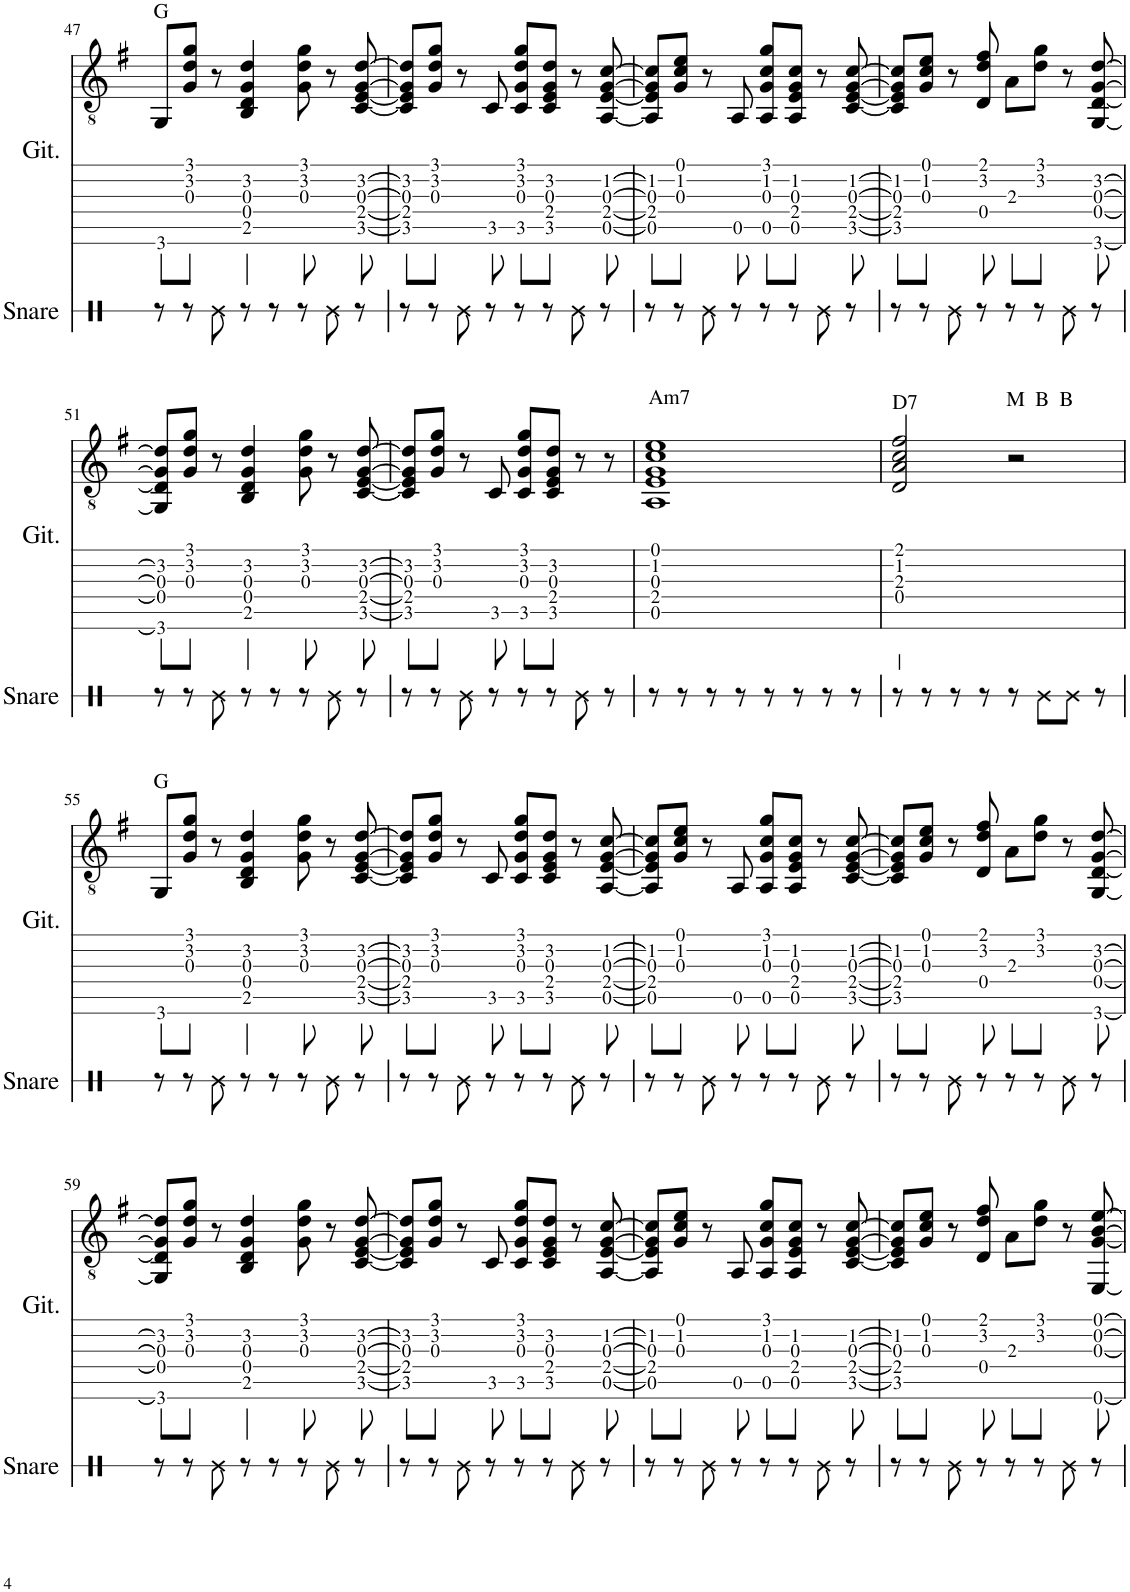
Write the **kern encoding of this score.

**kern	**kern	**kern
*part2	*part1	*part1
*staff3	*staff2	*staff1
*I"Snare	*I"Git.	*
*I'Snare	*I'Git.	*
!!LO:PB:g=z
*clefX	*	*clefGv2
*k[]	*k[f#]	*k[f#]
*M4/4	*M4/4	*M4/4
=47	=47	=47
!	!	!LO:TX:a:t=G
8r	8GG\L	8GG/L
8r	8G\ 8d\ 8g\J	8G/ 8d/ 8g/J
8Re\	8r	8r
8r	4BB\ 4D\ 4G\ 4d\	4BB/ 4D/ 4G/ 4d/
8r	.	.
8r	8G\ 8d\ 8g\	8G\ 8d\ 8g\
8Re\	8r	8r
8r	[8C\ [8E\ [8G\ [8d\	[8C/ [8E/ [8G/ [8d/
=48	=48	=48
8r	8C\] 8E\] 8G\] 8d\]L	8C/] 8E/] 8G/] 8d/]L
8r	8G\ 8d\ 8g\J	8G/ 8d/ 8g/J
8Re\	8r	8r
8r	8C\	8C/
8r	8C\ 8G\ 8d\ 8g\L	8C/ 8G/ 8d/ 8g/L
8r	8C\ 8E\ 8G\ 8d\J	8C/ 8E/ 8G/ 8d/J
8Re\	8r	8r
8r	[8AA\ [8E\ [8G\ [8c\	[8AA/ [8E/ [8G/ [8c/
=49	=49	=49
8r	8AA\] 8E\] 8G\] 8c\]L	8AA/] 8E/] 8G/] 8c/]L
8r	8G\ 8c\ 8e\J	8G/ 8c/ 8e/J
8Re\	8r	8r
8r	8AA\	8AA/
8r	8AA\ 8G\ 8c\ 8g\L	8AA/ 8G/ 8c/ 8g/L
8r	8AA\ 8E\ 8G\ 8c\J	8AA/ 8E/ 8G/ 8c/J
8Re\	8r	8r
8r	[8C\ [8E\ [8G\ [8c\	[8C/ [8E/ [8G/ [8c/
=50	=50	=50
8r	8C\] 8E\] 8G\] 8c\]L	8C/] 8E/] 8G/] 8c/]L
8r	8G\ 8c\ 8e\J	8G/ 8c/ 8e/J
8Re\	8r	8r
8r	8D\ 8d\ 8f#\	8D/ 8d/ 8f#/
8r	8A\L	8A\L
8r	8d\ 8g\J	8d\ 8g\J
8Re\	8r	8r
8r	[8GG\ [8D\ [8G\ [8d\	[8GG/ [8D/ [8G/ [8d/
!!LO:LB:g=z
=51	=51	=51
8r	8GG\] 8D\] 8G\] 8d\]L	8GG/] 8D/] 8G/] 8d/]L
8r	8G\ 8d\ 8g\J	8G/ 8d/ 8g/J
8Re\	8r	8r
8r	4BB\ 4D\ 4G\ 4d\	4BB/ 4D/ 4G/ 4d/
8r	.	.
8r	8G\ 8d\ 8g\	8G\ 8d\ 8g\
8Re\	8r	8r
8r	[8C\ [8E\ [8G\ [8d\	[8C/ [8E/ [8G/ [8d/
=52	=52	=52
8r	8C\] 8E\] 8G\] 8d\]L	8C/] 8E/] 8G/] 8d/]L
8r	8G\ 8d\ 8g\J	8G/ 8d/ 8g/J
8Re\	8r	8r
8r	8C\	8C/
8r	8C\ 8G\ 8d\ 8g\L	8C/ 8G/ 8d/ 8g/L
8r	8C\ 8E\ 8G\ 8d\J	8C/ 8E/ 8G/ 8d/J
8Re\	8r	8r
8r	8r	8r
=53	=53	=53
!	!	!LO:TX:a:t=Am7
8r	1AA 1E 1G 1c 1e	1AA 1E 1G 1c 1e
8r	.	.
8r	.	.
8r	.	.
8r	.	.
8r	.	.
8r	.	.
8r	.	.
=54	=54	=54
!	!	!LO:TX:a:t=D7
*	*	*^
*	*	*	*^
8r	2D\ 2A\ 2c\ 2f#\	2D/ 2A/ 2c/ 2f#/	2ryy	2.ryy
8r	.	.	.	.
8r	.	.	.	.
8r	.	.	.	.
!	!	!LO:TX:a:t=M	!	!
8r	2r	2r	8ryy	.
!	!	!	!LO:TX:a:t=B	!
8Re\L	.	.	4.ryy	.
!	!	!	!	!LO:TX:a:t=B
8Re\J	.	.	.	4ryy
8r	.	.	.	.
!!LO:LB:g=z
=55	=55	=55	=55	=55
!	!	!LO:TX:a:t=G	!	!
*	*	*v	*v	*v
8r	8GG\L	8GG/L
8r	8G\ 8d\ 8g\J	8G/ 8d/ 8g/J
8Re\	8r	8r
8r	4BB\ 4D\ 4G\ 4d\	4BB/ 4D/ 4G/ 4d/
8r	.	.
8r	8G\ 8d\ 8g\	8G\ 8d\ 8g\
8Re\	8r	8r
8r	[8C\ [8E\ [8G\ [8d\	[8C/ [8E/ [8G/ [8d/
=56	=56	=56
8r	8C\] 8E\] 8G\] 8d\]L	8C/] 8E/] 8G/] 8d/]L
8r	8G\ 8d\ 8g\J	8G/ 8d/ 8g/J
8Re\	8r	8r
8r	8C\	8C/
8r	8C\ 8G\ 8d\ 8g\L	8C/ 8G/ 8d/ 8g/L
8r	8C\ 8E\ 8G\ 8d\J	8C/ 8E/ 8G/ 8d/J
8Re\	8r	8r
8r	[8AA\ [8E\ [8G\ [8c\	[8AA/ [8E/ [8G/ [8c/
=57	=57	=57
8r	8AA\] 8E\] 8G\] 8c\]L	8AA/] 8E/] 8G/] 8c/]L
8r	8G\ 8c\ 8e\J	8G/ 8c/ 8e/J
8Re\	8r	8r
8r	8AA\	8AA/
8r	8AA\ 8G\ 8c\ 8g\L	8AA/ 8G/ 8c/ 8g/L
8r	8AA\ 8E\ 8G\ 8c\J	8AA/ 8E/ 8G/ 8c/J
8Re\	8r	8r
8r	[8C\ [8E\ [8G\ [8c\	[8C/ [8E/ [8G/ [8c/
=58	=58	=58
8r	8C\] 8E\] 8G\] 8c\]L	8C/] 8E/] 8G/] 8c/]L
8r	8G\ 8c\ 8e\J	8G/ 8c/ 8e/J
8Re\	8r	8r
8r	8D\ 8d\ 8f#\	8D/ 8d/ 8f#/
8r	8A\L	8A\L
8r	8d\ 8g\J	8d\ 8g\J
8Re\	8r	8r
8r	[8GG\ [8D\ [8G\ [8d\	[8GG/ [8D/ [8G/ [8d/
!!LO:LB:g=z
=59	=59	=59
8r	8GG\] 8D\] 8G\] 8d\]L	8GG/] 8D/] 8G/] 8d/]L
8r	8G\ 8d\ 8g\J	8G/ 8d/ 8g/J
8Re\	8r	8r
8r	4BB\ 4D\ 4G\ 4d\	4BB/ 4D/ 4G/ 4d/
8r	.	.
8r	8G\ 8d\ 8g\	8G\ 8d\ 8g\
8Re\	8r	8r
8r	[8C\ [8E\ [8G\ [8d\	[8C/ [8E/ [8G/ [8d/
=60	=60	=60
8r	8C\] 8E\] 8G\] 8d\]L	8C/] 8E/] 8G/] 8d/]L
8r	8G\ 8d\ 8g\J	8G/ 8d/ 8g/J
8Re\	8r	8r
8r	8C\	8C/
8r	8C\ 8G\ 8d\ 8g\L	8C/ 8G/ 8d/ 8g/L
8r	8C\ 8E\ 8G\ 8d\J	8C/ 8E/ 8G/ 8d/J
8Re\	8r	8r
8r	[8AA\ [8E\ [8G\ [8c\	[8AA/ [8E/ [8G/ [8c/
=61	=61	=61
8r	8AA\] 8E\] 8G\] 8c\]L	8AA/] 8E/] 8G/] 8c/]L
8r	8G\ 8c\ 8e\J	8G/ 8c/ 8e/J
8Re\	8r	8r
8r	8AA\	8AA/
8r	8AA\ 8G\ 8c\ 8g\L	8AA/ 8G/ 8c/ 8g/L
8r	8AA\ 8E\ 8G\ 8c\J	8AA/ 8E/ 8G/ 8c/J
8Re\	8r	8r
8r	[8C\ [8E\ [8G\ [8c\	[8C/ [8E/ [8G/ [8c/
=62	=62	=62
8r	8C\] 8E\] 8G\] 8c\]L	8C/] 8E/] 8G/] 8c/]L
8r	8G\ 8c\ 8e\J	8G/ 8c/ 8e/J
8Re\	8r	8r
8r	8D\ 8d\ 8f#\	8D/ 8d/ 8f#/
8r	8A\L	8A\L
8r	8d\ 8g\J	8d\ 8g\J
8Re\	8r	8r
8r	[8EE\ [8G\ [8B\ [8e\	[8EE/ [8G/ [8B/ [8e/
=	=	=
*-	*-	*-
